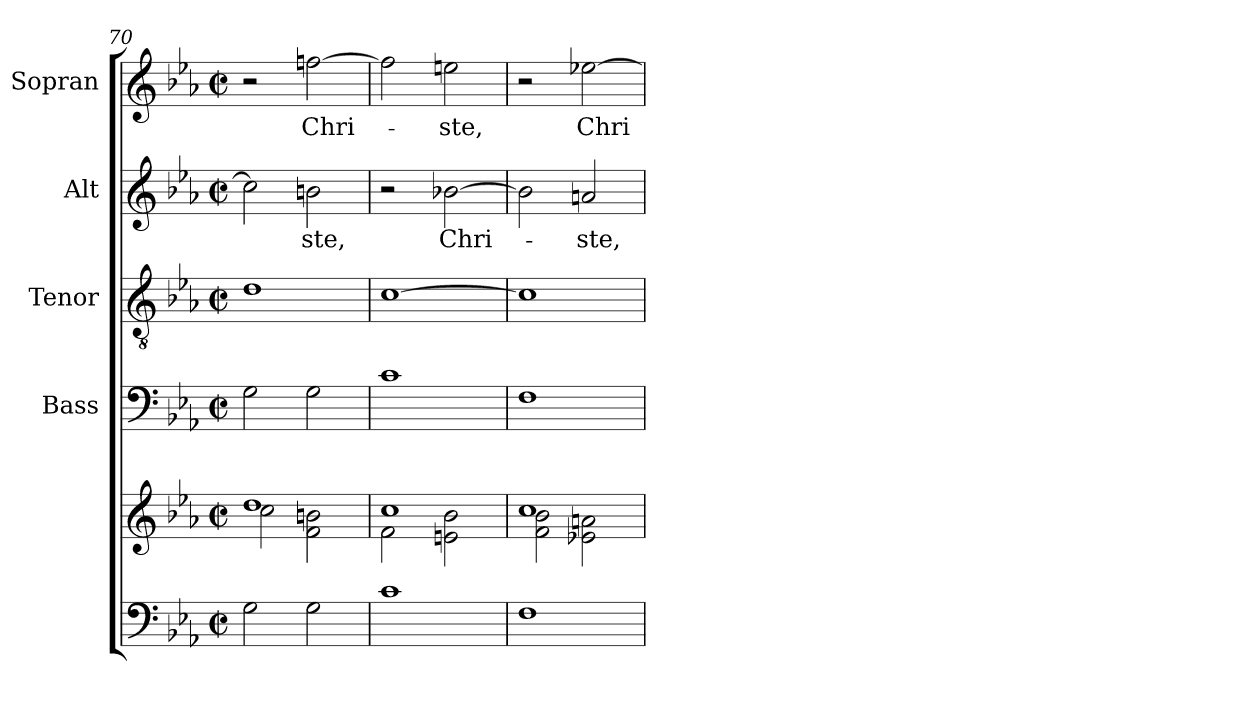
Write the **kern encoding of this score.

**kern	**kern	**kern	**kern	**kern	**text	**kern	**text
*part5	*part5	*part4	*part3	*part2	*part2	*part1	*part1
*staff6	*staff5	*staff4	*staff3	*staff2	*staff2	*staff1	*staff1
*	*	*I"Bass	*I"Tenor	*I"Alt	*	*I"Sopran	*
*	*	*I'B.	*I'T.	*I'A.	*	*I'S.	*
*clefF4	*clefG2	*clefF4	*clefGv2	*clefG2	*	*clefG2	*
*k[b-e-a-]	*k[b-e-a-]	*k[b-e-a-]	*k[b-e-a-]	*k[b-e-a-]	*	*k[b-e-a-]	*
*E-:	*E-:	*E-:	*E-:	*E-:	*	*E-:	*
*M2/2	*M2/2	*M2/2	*M2/2	*M2/2	*	*M2/2	*
*met(c|)	*met(c|)	*met(c|)	*met(c|)	*met(c|)	*	*met(c|)	*
=70	=70	=70	=70	=70	=70	=70	=70
*	*^	*	*	*	*	*	*
2G\	1dd	2cc\	2G\	1d	2cc\]	.	2r	.
!	!	!	!	!	!	!LO:LY:b	!	!LO:LY:b
2G\	.	2f\ 2bn\	2G\	.	2bn\	-ste,	[2ffn\	Chri-
!!LO:LB:g=z
=71	=71	=71	=71	=71	=71	=71	=71	=71
1c	1cc	2f\	1c	[1c	2r	.	2ff\]	.
!	!	!	!	!	!	!LO:LY:b	!	!LO:LY:b
.	.	2en\ 2b-\	.	.	[2b-X\	Chri-	2een\	-ste,
=72	=72	=72	=72	=72	=72	=72	=72	=72
1F	1cc	2f\ 2b-\	1F	1c]	2b-\]	.	2r	.
!	!	!	!	!	!	!LO:LY:b	!	!LO:LY:b
.	.	2e-X\ 2an\	.	.	2an/	-ste,	[2ee-X\	Chri-
*	*v	*v	*	*	*	*	*	*
=	=	=	=	=	=	=	=
*-	*-	*-	*-	*-	*-	*-	*-
